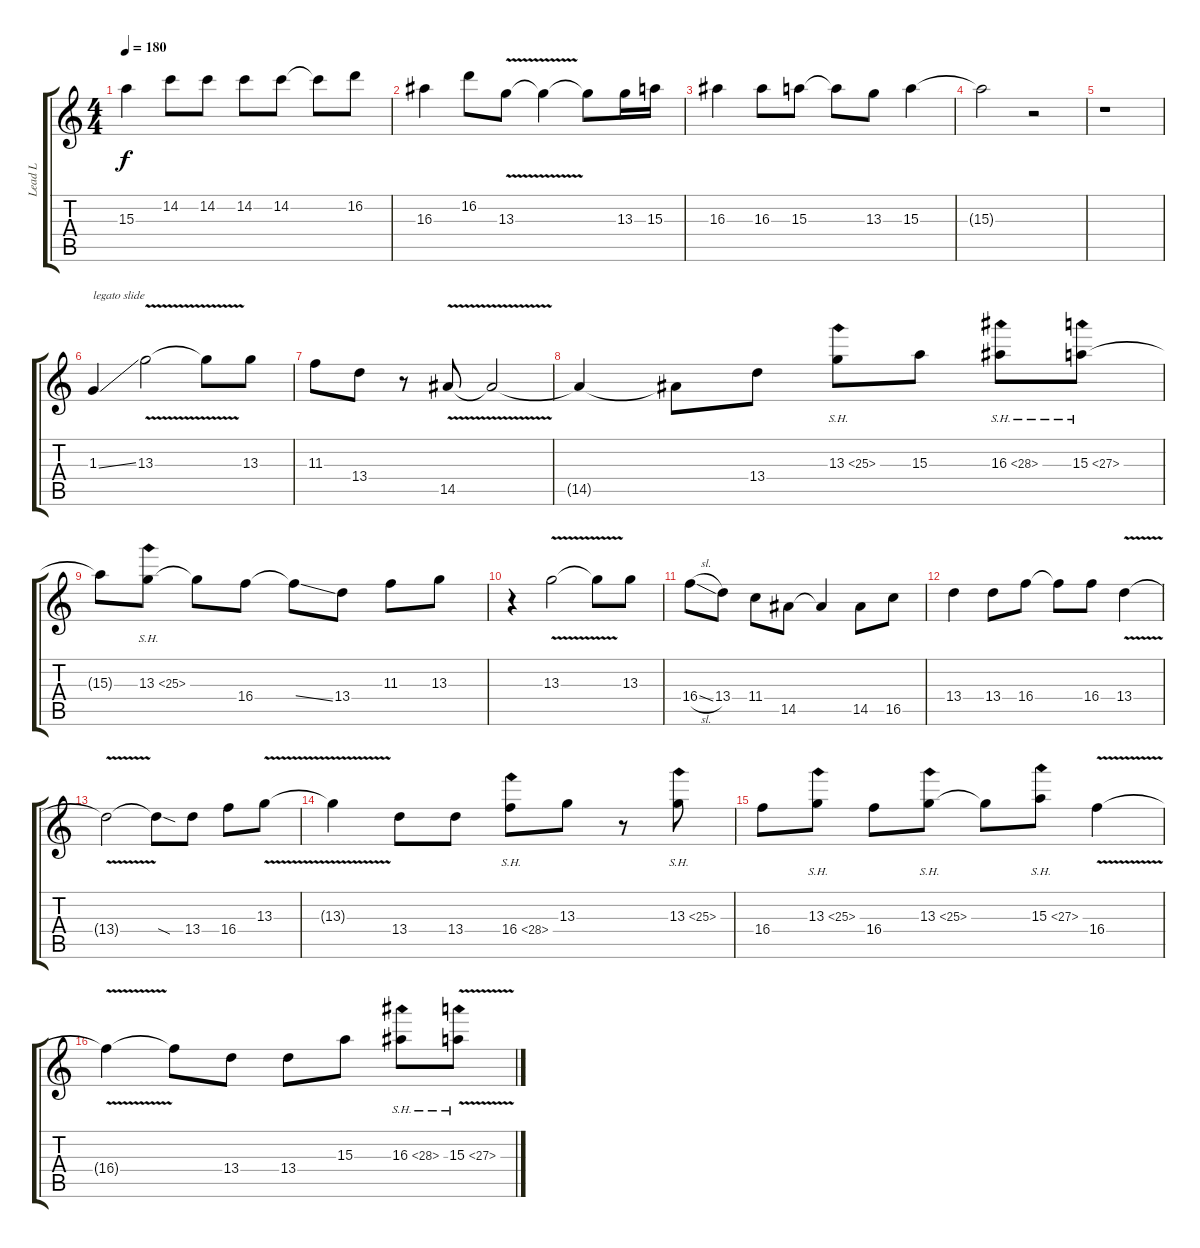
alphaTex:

\track ("Lead L" "Lead L") {instrument distortionguitar}
\staff {score tabs}
\tuning (Eb4 Bb3 Gb3 Db3 Ab2 Eb2) {hide}
\ts (4 4)
\tempo 180
\clef g2
\ks c
15.3{t}.4{dy f} 14.2.8 14.2.8 14.2.8 14.2.8 14.2{t}.8 16.2.8 |
16.3.4 16.2.8 13.3{v}.8 13.3{t}.4 13.3{t}.8 13.3.16 15.3.16 |
16.3.4 16.3.8 15.3.8 15.3{t}.8 13.3.8 15.3.4 |
15.3{t}.2 r.2 |
r.1 |
1.3{ss}.4{txt "legato slide"} 13.3{v}.2 13.3{t}.8 13.3.8 |
11.3.8 13.4.8 r.8 14.5{v}.8 14.5{t}.2 |
14.5{t}.4 14.5{t}.8 13.4.8 13.3{sh 12}.8 15.3.8 16.3{sh 12}.8 15.3{sh 12}.8 |
15.3{t}.8 13.3{sh 12}.8 13.3{t}.8 16.4.8 16.4{ss t}.8 13.4.8 11.3.8 13.3.8 |
r.4 13.3{v}.2 13.3{t}.8 13.3.8 |
16.4{sl}.8 13.4.8 11.4.8 14.5.8 14.5{t}.4 14.5.8 16.5.8 |
13.4.4 13.4.8 16.4.8 16.4{t}.8 16.4.8 13.4{v}.4 |
13.4{t}.2 13.4{sod t}.8 13.4.8 16.4.8 13.3{v}.8 |
13.3{t}.4 13.4.8 13.4.8 16.4{sh 12}.8 13.3.8 r.8 13.3{sh 12}.8 |
16.4.8 13.3{sh 12}.8 16.4.8 13.3{sh 12}.8 13.3{t}.8 15.3{sh 12}.8 16.4{v}.4 |
16.4{t}.4 16.4{t}.8 13.4.8 13.4.8 15.3.8 16.3{sh 12}.8 15.3{sh 12 v}.8
